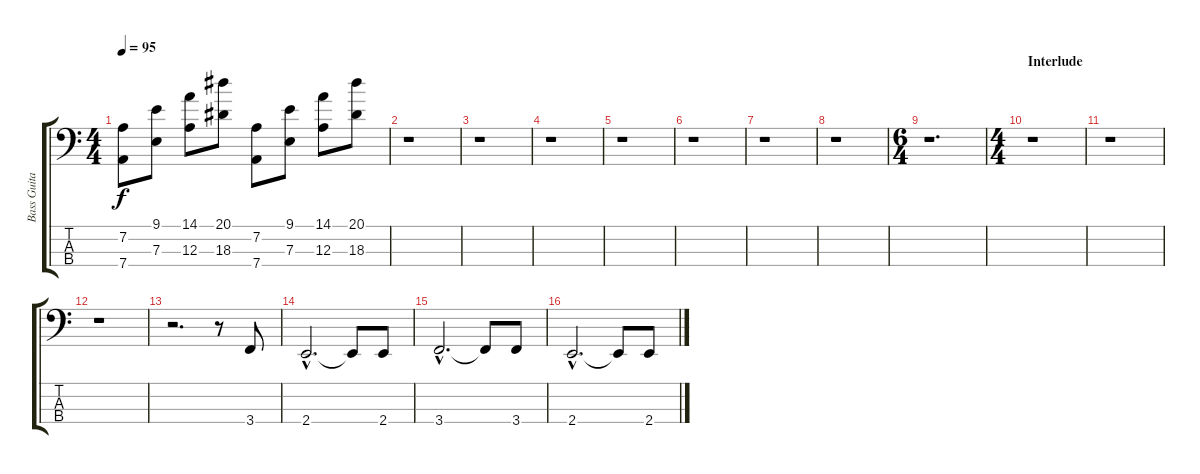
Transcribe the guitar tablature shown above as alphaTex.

\track ("Bass Guitar (Finger)" "Bass Guita") {instrument electricbassfinger}
\staff {score tabs}
\tuning (G2 D2 A1 D1) {hide}
\ts (4 4)
\tempo 95
\clef f4
\ks c
(7.2 7.4).8{dy f} (9.1 7.3).8 (14.1 12.3).8 (20.1 18.3).8 (7.2 7.4).8 (9.1 7.3).8 (14.1 12.3).8 (20.1 18.3).8 |
r.1 |
r.1 |
r.1 |
r.1 |
r.1 |
r.1 |
r.1 |
\ts (6 4)
r.1{d} |
\ts (4 4)
\section ("" "Interlude")
r.1 |
r.1 |
r.1 |
r.2{d} r.8 3.4.8{volume 16} |
2.4{hac}.2{d} 2.4{t}.8 2.4.8 |
3.4{hac}.2{d} 3.4{t}.8 3.4.8 |
2.4{hac}.2{d} 2.4{t}.8 2.4.8
